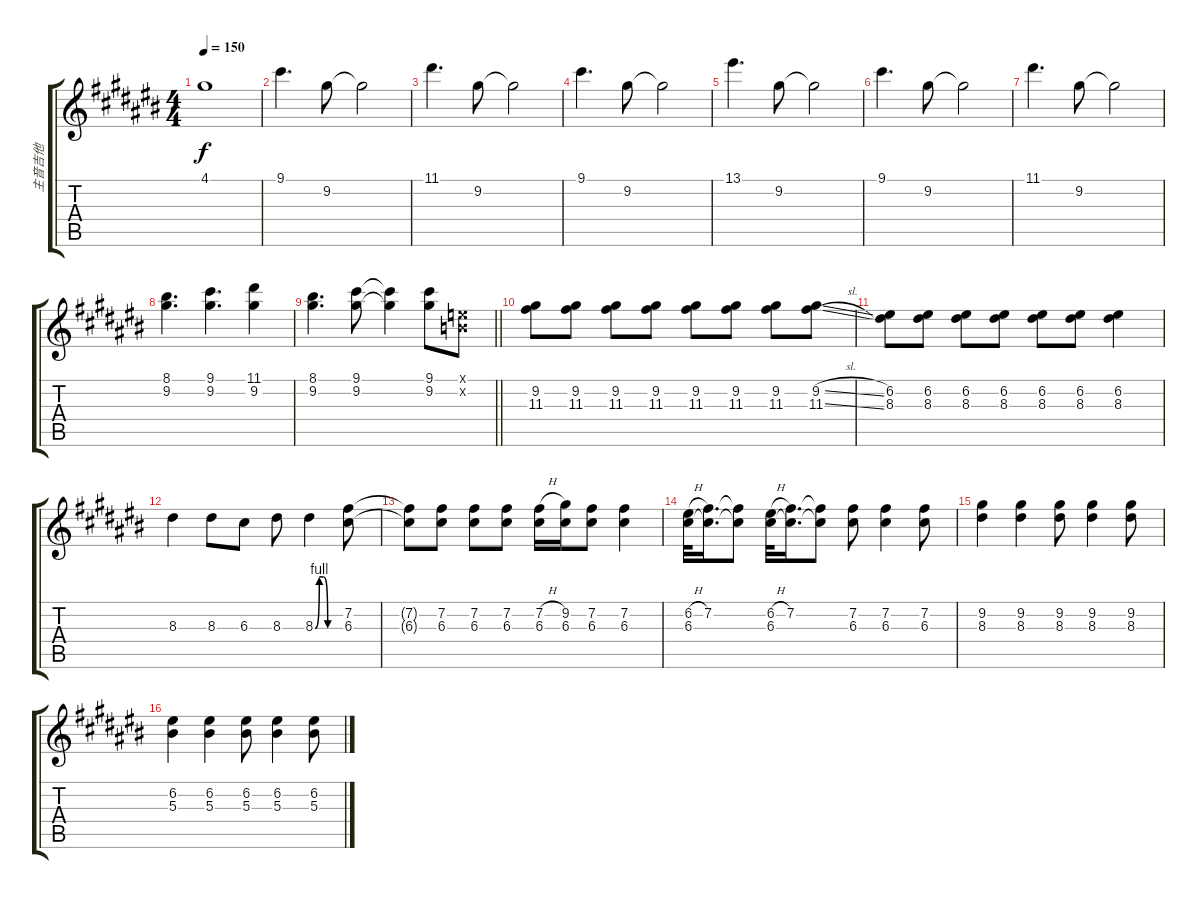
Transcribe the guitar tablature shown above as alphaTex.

\track ("主音吉他" "主音吉他") {instrument distortionguitar}
\staff {score tabs}
\tuning (E4 B3 G3 D3 A2 E2) {hide}
\ts (4 4)
\tempo 150
\clef g2
\ks c#
4.1{t}.1{dy f} |
9.1.4{d} 9.2.8 9.2{t}.2 |
11.1.4{d} 9.2.8 9.2{t}.2 |
9.1.4{d} 9.2.8 9.2{t}.2 |
13.1.4{d} 9.2.8 9.2{t}.2 |
9.1.4{d} 9.2.8 9.2{t}.2 |
11.1.4{d} 9.2.8 9.2{t}.2 |
(8.1 9.2).4{d} (9.1 9.2).4{d} (11.1 9.2).4 |
\barLineRight lightlight
(8.1 9.2).4{d} (9.1 9.2).8 (9.1{t} 9.2{t}).4 (9.1 9.2).8 (0.1{x} 0.2{x}).8 |
(9.2 11.3).8 (9.2 11.3).8 (9.2 11.3).8 (9.2 11.3).8 (9.2 11.3).8 (9.2 11.3).8 (9.2 11.3).8 (9.2{sl} 11.3{sl}).8 |
(6.2 8.3).8 (6.2 8.3).8 (6.2 8.3).8 (6.2 8.3).8 (6.2 8.3).8 (6.2 8.3).8 (6.2 8.3).4 |
8.3.4 8.3.8 6.3.8 8.3.8 8.3{be (custom 0 0 10 4 20 4 30 0 60 0)}.4 (7.2 6.3).8 |
(7.2{t} 6.3{t}).8 (7.2 6.3).8 (7.2 6.3).8 (7.2 6.3).8 (7.2{h} 6.3).16 (9.2 6.3).16 (7.2 6.3).8 (7.2 6.3).4 |
(6.2{h} 6.3).32 (7.2 6.3{t}).16{d} (7.2{t} 6.3{t}).8 (6.2{h} 6.3).32 (7.2 6.3{t}).16{d} (7.2{t} 6.3{t}).8 (7.2 6.3).8 (7.2 6.3).4 (7.2 6.3).8 |
(9.2 8.3).4 (9.2 8.3).4 (9.2 8.3).8 (9.2 8.3).4 (9.2 8.3).8 |
(6.2 5.3).4 (6.2 5.3).4 (6.2 5.3).8 (6.2 5.3).4 (6.2 5.3).8
